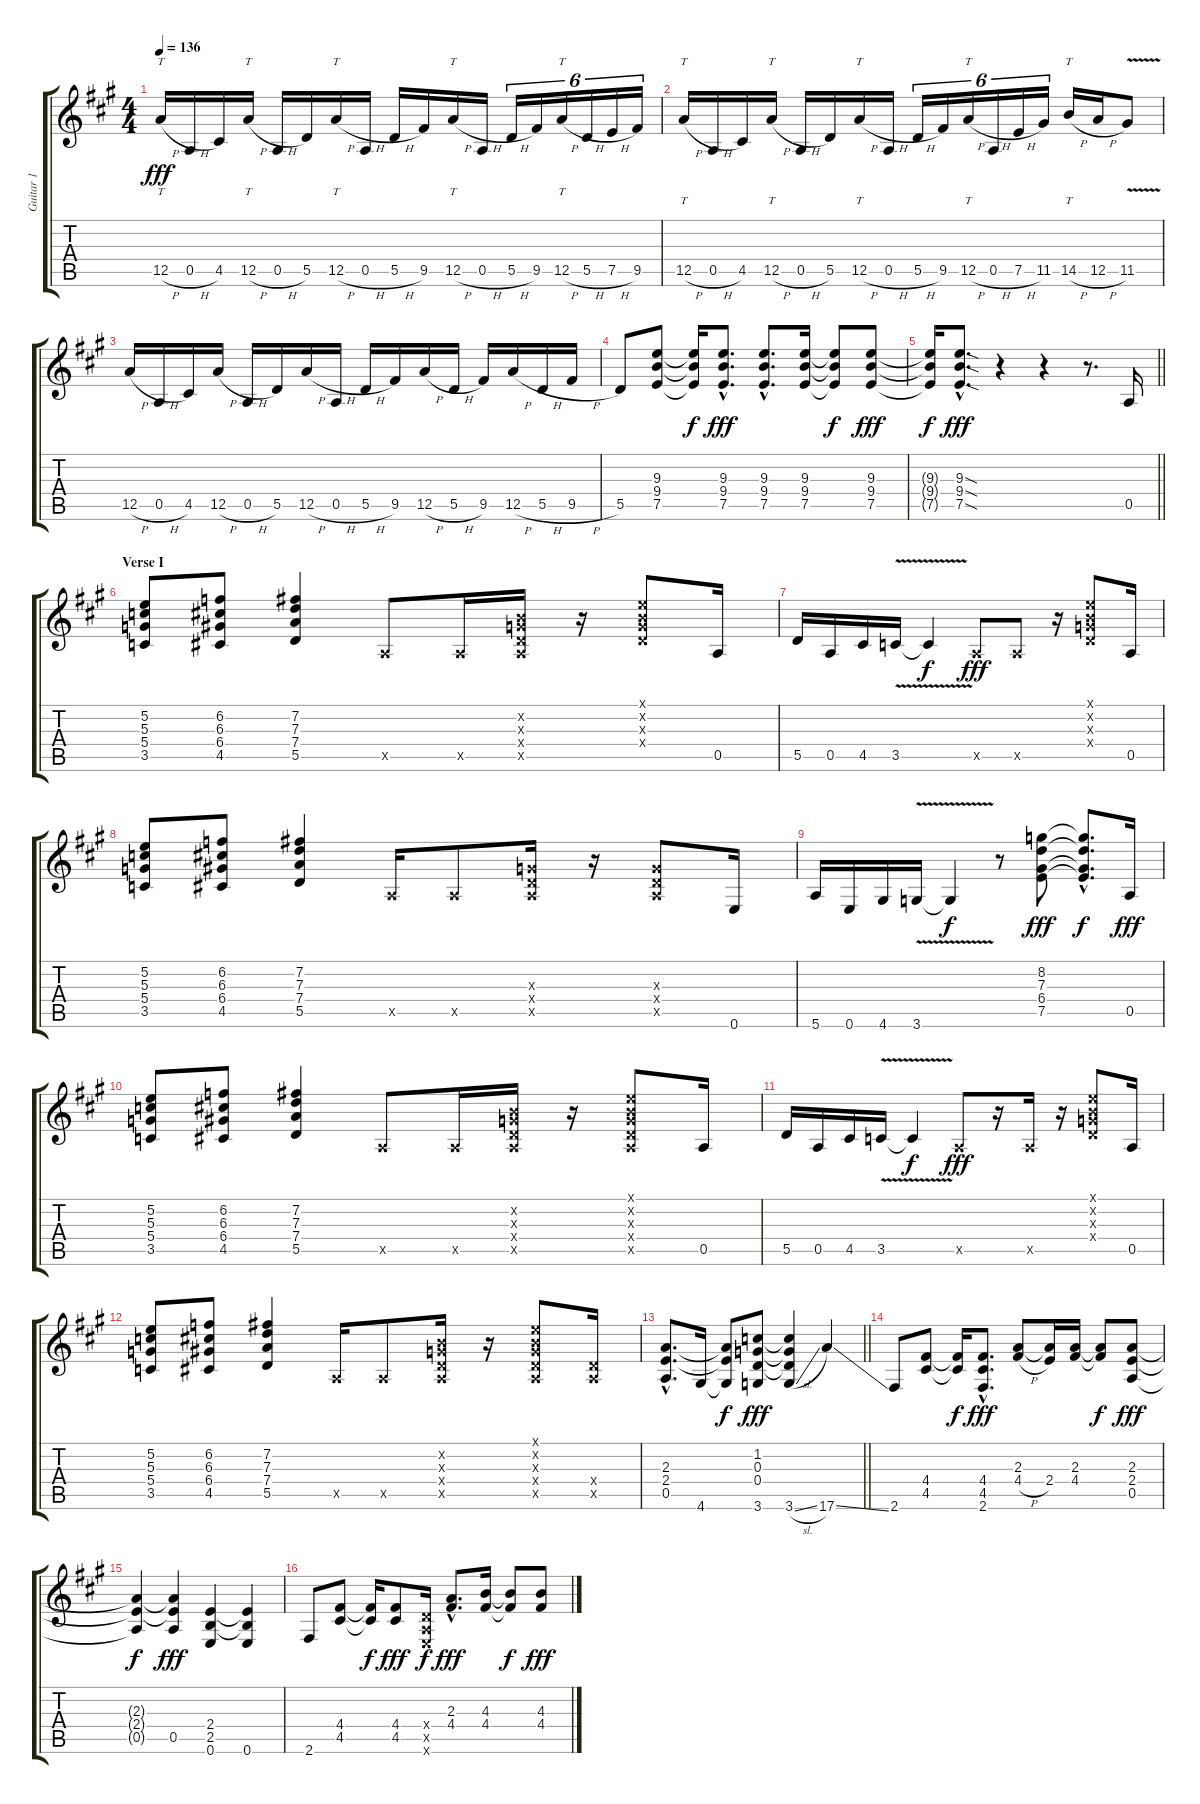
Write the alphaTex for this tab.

\track ("Guitar 1" "Guitar 1") {instrument distortionguitar}
\staff {score tabs}
\tuning (E4 B3 G3 D3 A2 E2) {hide}
\ts (4 4)
\tempo 136
\clef g2
\ks a
12.5{h}.16{tt dy fff} 0.5{h}.16 4.5.16 12.5{h}.16{tt} 0.5{h}.16 5.5.16 12.5{h}.16{tt} 0.5{h}.16 5.5{h}.16 9.5.16 12.5{h}.16{tt} 0.5{h}.16 5.5{h}.16{tu (6 4)} 9.5.16{tu (6 4)} 12.5{h}.16{tt tu (6 4)} 5.5{h}.16{tu (6 4)} 7.5{h}.16{tu (6 4)} 9.5.16{tu (6 4)} |
12.5{h}.16{tt} 0.5{h}.16 4.5.16 12.5{h}.16{tt} 0.5{h}.16 5.5.16 12.5{h}.16{tt} 0.5{h}.16 5.5{h}.16{tu (6 4)} 9.5.16{tu (6 4)} 12.5{h}.16{tt tu (6 4)} 0.5{h}.16{tu (6 4)} 7.5{h}.16{tu (6 4)} 11.5.16{tu (6 4)} 14.5{h}.16{tt} 12.5{h}.16 11.5{v}.8 |
12.5{h}.16 0.5{h}.16 4.5.16 12.5{h}.16 0.5{h}.16 5.5.16 12.5{h}.16 0.5{h}.16 5.5{h}.16 9.5.16 12.5{h}.16 5.5{h}.16 9.5.16 12.5{h}.16 5.5{h}.16 9.5{h}.16 |
5.5.8 (9.3 9.4 7.5).8 (9.3{t} 9.4{t} 7.5{t}).16{dy f} (9.3{hac} 9.4{hac} 7.5{hac}).8{d dy fff} (9.3{hac} 9.4{hac} 7.5{hac}).8{d} (9.3 9.4 7.5).16 (9.3{t} 9.4{t} 7.5{t}).8{dy f} (9.3 9.4 7.5).8{dy fff} |
\barLineRight lightlight
(9.3{t} 9.4{t} 7.5{t}).16{dy f} (9.3{sod hac} 9.4{sod hac} 7.5{sod hac}).8{d dy fff} r.4 r.4 r.8{d} 0.5.16 |
\section ("" "Verse I")
(5.2 5.3 5.4 3.5).8 (6.2 6.3 6.4 4.5).8 (7.2 7.3 7.4 5.5).4 0.5{x}.8 0.5{x}.16 (0.2{x} 0.3{x} 0.4{x} 0.5{x}).16 r.16 (0.1{x} 0.2{x} 0.3{x} 0.4{x}).8 0.5.16 |
5.5.16 0.5.16 4.5.16 3.5{v}.16 3.5{t}.4{dy f} 0.5{x}.8{dy fff} 0.5{x}.8 r.16 (0.1{x} 0.2{x} 0.3{x} 0.4{x}).8 0.5.16 |
(5.2 5.3 5.4 3.5).8 (6.2 6.3 6.4 4.5).8 (7.2 7.3 7.4 5.5).4 0.5{x}.16 0.5{x}.8 (0.3{x} 0.4{x} 0.5{x}).16 r.16 (0.3{x} 0.4{x} 0.5{x}).8 0.6.16 |
5.6.16 0.6.16 4.6.16 3.6{v}.16 3.6{t}.4{dy f} r.8 (8.2 7.3 6.4 7.5).8{dy fff} (8.2{hac t} 7.3{hac t} 6.4{hac t} 7.5{hac t}).8{d dy f} 0.5.16{dy fff} |
(5.2 5.3 5.4 3.5).8 (6.2 6.3 6.4 4.5).8 (7.2 7.3 7.4 5.5).4 0.5{x}.8 0.5{x}.16 (0.2{x} 0.3{x} 0.4{x} 0.5{x}).16 r.16 (0.1{x} 0.2{x} 0.3{x} 0.4{x} 0.5{x}).8 0.5.16 |
5.5.16 0.5.16 4.5.16 3.5{v}.16 3.5{t}.4{dy f} 0.5{x}.8{dy fff} r.16 0.5{x}.16 r.16 (0.1{x} 0.2{x} 0.3{x} 0.4{x}).8 0.5.16 |
(5.2 5.3 5.4 3.5).8 (6.2 6.3 6.4 4.5).8 (7.2 7.3 7.4 5.5).4 0.5{x}.16 0.5{x}.8 (0.2{x} 0.3{x} 0.4{x} 0.5{x}).16 r.16 (0.1{x} 0.2{x} 0.3{x} 0.4{x} 0.5{x}).8 (0.4{x} 0.5{x}).16 |
\barLineRight lightlight
(2.3{hac} 2.4{hac} 0.5{hac}).8{d} 4.6.16 (2.3{t} 2.4{t} 4.6{t}).8{dy f} (1.2 0.3 0.4 3.6).8{dy fff} (1.2{t} 0.3{t} 0.4{t} 3.6{sl}).4 17.6{ss}.4 |
2.6.8 (4.4 4.5).8 (4.4{t} 4.5{t}).16{dy f} (4.4{hac} 4.5{hac} 2.6{hac}).8{d dy fff} (2.3 4.4{h}).8 (2.3{t} 2.4).16 (2.3 4.4).16 (2.3{t} 4.4{t}).8{dy f} (2.3 2.4 0.5).8{dy fff} |
(2.3{t} 2.4{t} 0.5{t}).4{dy f} (2.3{t} 2.4{t} 0.5).4{dy fff} (2.4 2.5 0.6).4 (2.4{t} 2.5{t} 0.6).4 |
2.6.8 (4.4 4.5).8 (4.4{t} 4.5{t}).16{dy f} (4.4 4.5).8{dy fff} (0.4{x} 0.5{x} 0.6{x}).16{dy f} (2.3{hac} 4.4{hac}).8{d dy fff} (4.3 4.4).16 (4.3{t} 4.4{t}).8{dy f} (4.3 4.4).8{dy fff}
